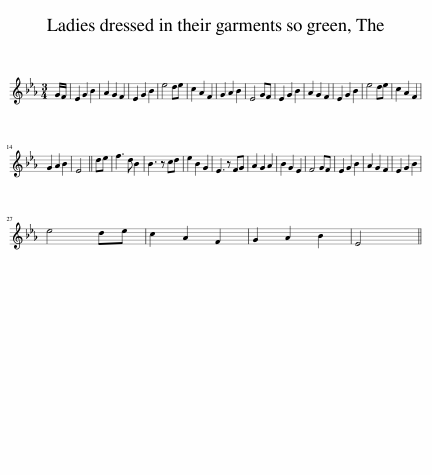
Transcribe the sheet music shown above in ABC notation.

X:1
L:1/8
M:3/4
I:linebreak $
K:Eb
V:1 treble
V:1
 G/F/ | E2 G2 B2 | A2 G2 F2 | E2 G2 B2 | e4 de | %5
 c2 A2 F2 | G2 A2 B2 | E4 GF | E2 G2 B2 | A2 G2 F2 | %10
 E2 G2 B2 | e4 de | c2 A2 F2 |$ G2 A2 B2 | E4 || %15
 de | f3 d B2 | B3 z cd | e2 B2 G2 | E3 z FG | %20
 A2 G2 A2 | B2 G2 E2 | F4 GF | E2 G2 B2 | A2 G2 F2 | %25
 E2 G2 B2 |$ e4 de | c2 A2 F2 | G2 A2 B2 | E4 || %30
